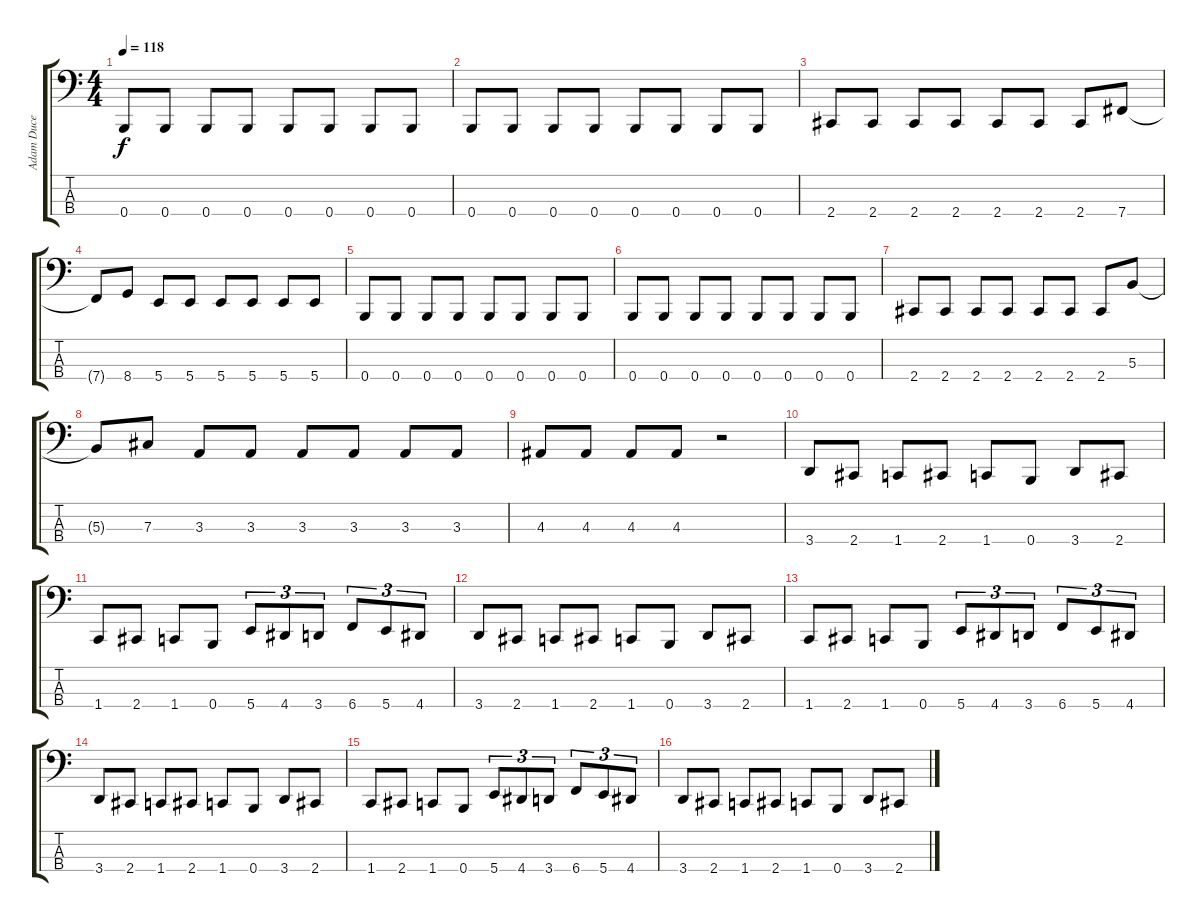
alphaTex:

\track ("Adam Duce" "Adam Duce") {instrument electricbassfinger}
\staff {score tabs}
\tuning (E2 B1 Gb1 B0) {hide}
\ts (4 4)
\tempo 118
\clef f4
\ks c
0.4.8{dy f} 0.4.8 0.4.8 0.4.8 0.4.8 0.4.8 0.4.8 0.4.8 |
0.4.8 0.4.8 0.4.8 0.4.8 0.4.8 0.4.8 0.4.8 0.4.8 |
2.4.8 2.4.8 2.4.8 2.4.8 2.4.8 2.4.8 2.4.8 7.4.8 |
7.4{t}.8 8.4.8 5.4.8 5.4.8 5.4.8 5.4.8 5.4.8 5.4.8 |
0.4.8 0.4.8 0.4.8 0.4.8 0.4.8 0.4.8 0.4.8 0.4.8 |
0.4.8 0.4.8 0.4.8 0.4.8 0.4.8 0.4.8 0.4.8 0.4.8 |
2.4.8 2.4.8 2.4.8 2.4.8 2.4.8 2.4.8 2.4.8 5.3.8 |
5.3{t}.8 7.3.8 3.3.8 3.3.8 3.3.8 3.3.8 3.3.8 3.3.8 |
4.3.8 4.3.8 4.3.8 4.3.8 r.2 |
3.4.8 2.4.8 1.4.8 2.4.8 1.4.8 0.4.8 3.4.8 2.4.8 |
1.4.8 2.4.8 1.4.8 0.4.8 5.4.8{tu (3 2)} 4.4.8{tu (3 2)} 3.4.8{tu (3 2)} 6.4.8{tu (3 2)} 5.4.8{tu (3 2)} 4.4.8{tu (3 2)} |
3.4.8 2.4.8 1.4.8 2.4.8 1.4.8 0.4.8 3.4.8 2.4.8 |
1.4.8 2.4.8 1.4.8 0.4.8 5.4.8{tu (3 2)} 4.4.8{tu (3 2)} 3.4.8{tu (3 2)} 6.4.8{tu (3 2)} 5.4.8{tu (3 2)} 4.4.8{tu (3 2)} |
3.4.8 2.4.8 1.4.8 2.4.8 1.4.8 0.4.8 3.4.8 2.4.8 |
1.4.8 2.4.8 1.4.8 0.4.8 5.4.8{tu (3 2)} 4.4.8{tu (3 2)} 3.4.8{tu (3 2)} 6.4.8{tu (3 2)} 5.4.8{tu (3 2)} 4.4.8{tu (3 2)} |
3.4.8 2.4.8 1.4.8 2.4.8 1.4.8 0.4.8 3.4.8 2.4.8
